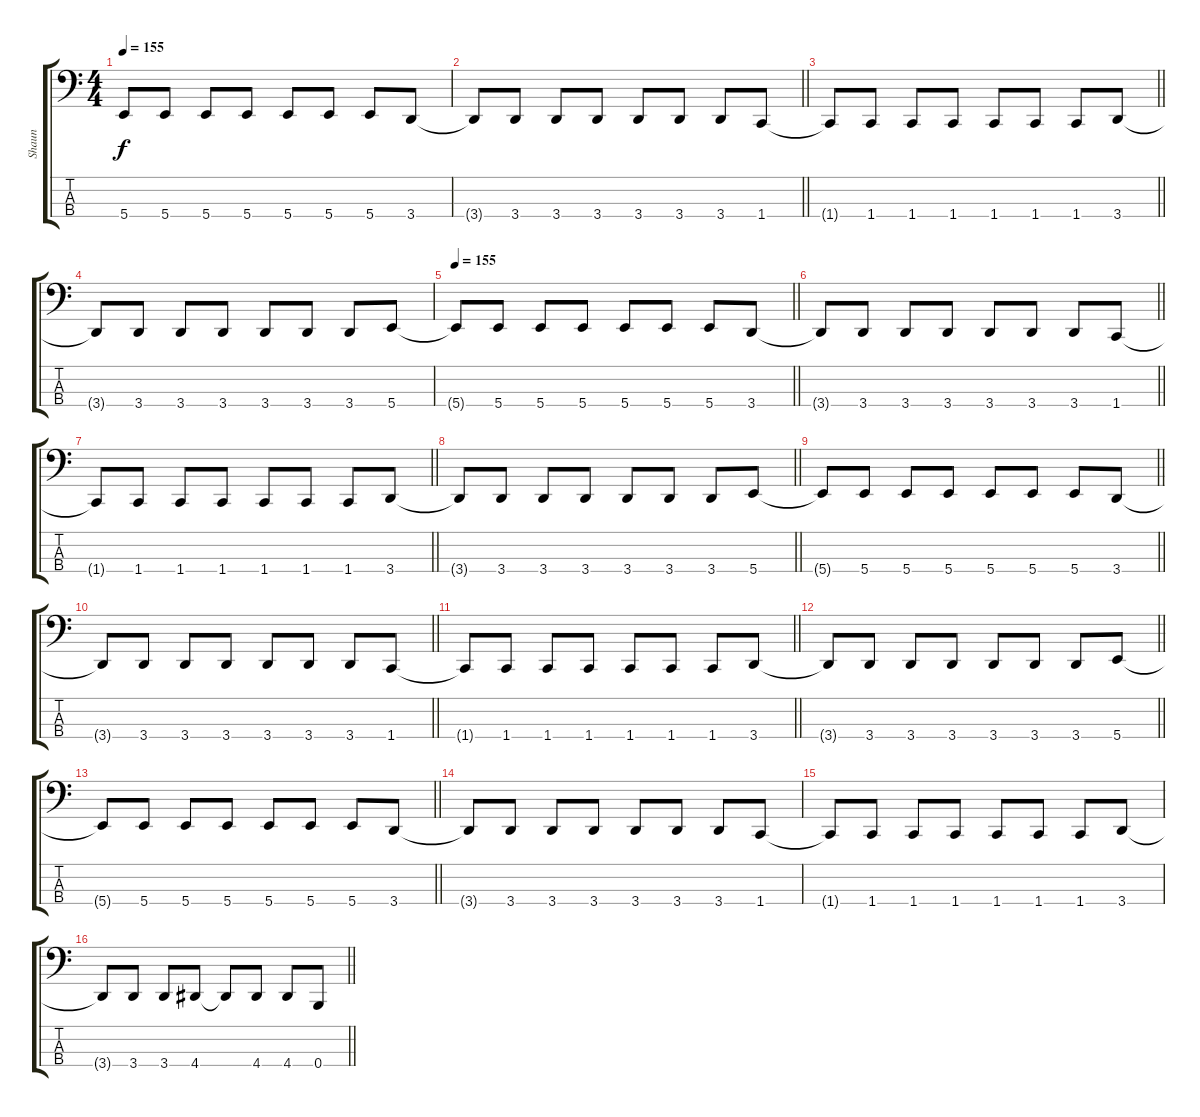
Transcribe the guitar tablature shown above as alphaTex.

\track ("Shaun" "Shaun") {instrument electricbasspick}
\staff {score tabs}
\tuning (E2 B1 Gb1 B0) {hide}
\ts (4 4)
\tempo 155
\clef f4
\ks c
5.4{t}.8{dy f} 5.4.8 5.4.8 5.4.8 5.4.8 5.4.8 5.4.8 3.4.8 |
\barLineRight lightlight
3.4{t}.8 3.4.8 3.4.8 3.4.8 3.4.8 3.4.8 3.4.8 1.4.8 |
\barLineRight lightlight
1.4{t}.8 1.4.8 1.4.8 1.4.8 1.4.8 1.4.8 1.4.8 3.4.8 |
3.4{t}.8 3.4.8 3.4.8 3.4.8 3.4.8 3.4.8 3.4.8 5.4.8 |
\tempo 155
\barLineRight lightlight
5.4{t}.8 5.4.8 5.4.8 5.4.8 5.4.8 5.4.8 5.4.8 3.4.8 |
\barLineRight lightlight
3.4{t}.8 3.4.8 3.4.8 3.4.8 3.4.8 3.4.8 3.4.8 1.4.8 |
\barLineRight lightlight
1.4{t}.8 1.4.8 1.4.8 1.4.8 1.4.8 1.4.8 1.4.8 3.4.8 |
\barLineRight lightlight
3.4{t}.8 3.4.8 3.4.8 3.4.8 3.4.8 3.4.8 3.4.8 5.4.8 |
\barLineRight lightlight
5.4{t}.8 5.4.8 5.4.8 5.4.8 5.4.8 5.4.8 5.4.8 3.4.8 |
\barLineRight lightlight
3.4{t}.8 3.4.8 3.4.8 3.4.8 3.4.8 3.4.8 3.4.8 1.4.8 |
\barLineRight lightlight
1.4{t}.8 1.4.8 1.4.8 1.4.8 1.4.8 1.4.8 1.4.8 3.4.8 |
\barLineRight lightlight
3.4{t}.8 3.4.8 3.4.8 3.4.8 3.4.8 3.4.8 3.4.8 5.4.8 |
\barLineRight lightlight
5.4{t}.8 5.4.8 5.4.8 5.4.8 5.4.8 5.4.8 5.4.8 3.4.8 |
3.4{t}.8 3.4.8 3.4.8 3.4.8 3.4.8 3.4.8 3.4.8 1.4.8 |
1.4{t}.8 1.4.8 1.4.8 1.4.8 1.4.8 1.4.8 1.4.8 3.4.8 |
\barLineRight lightlight
3.4{t}.8 3.4.8 3.4.8 4.4.8 4.4{t}.8 4.4.8 4.4.8 0.4.8
